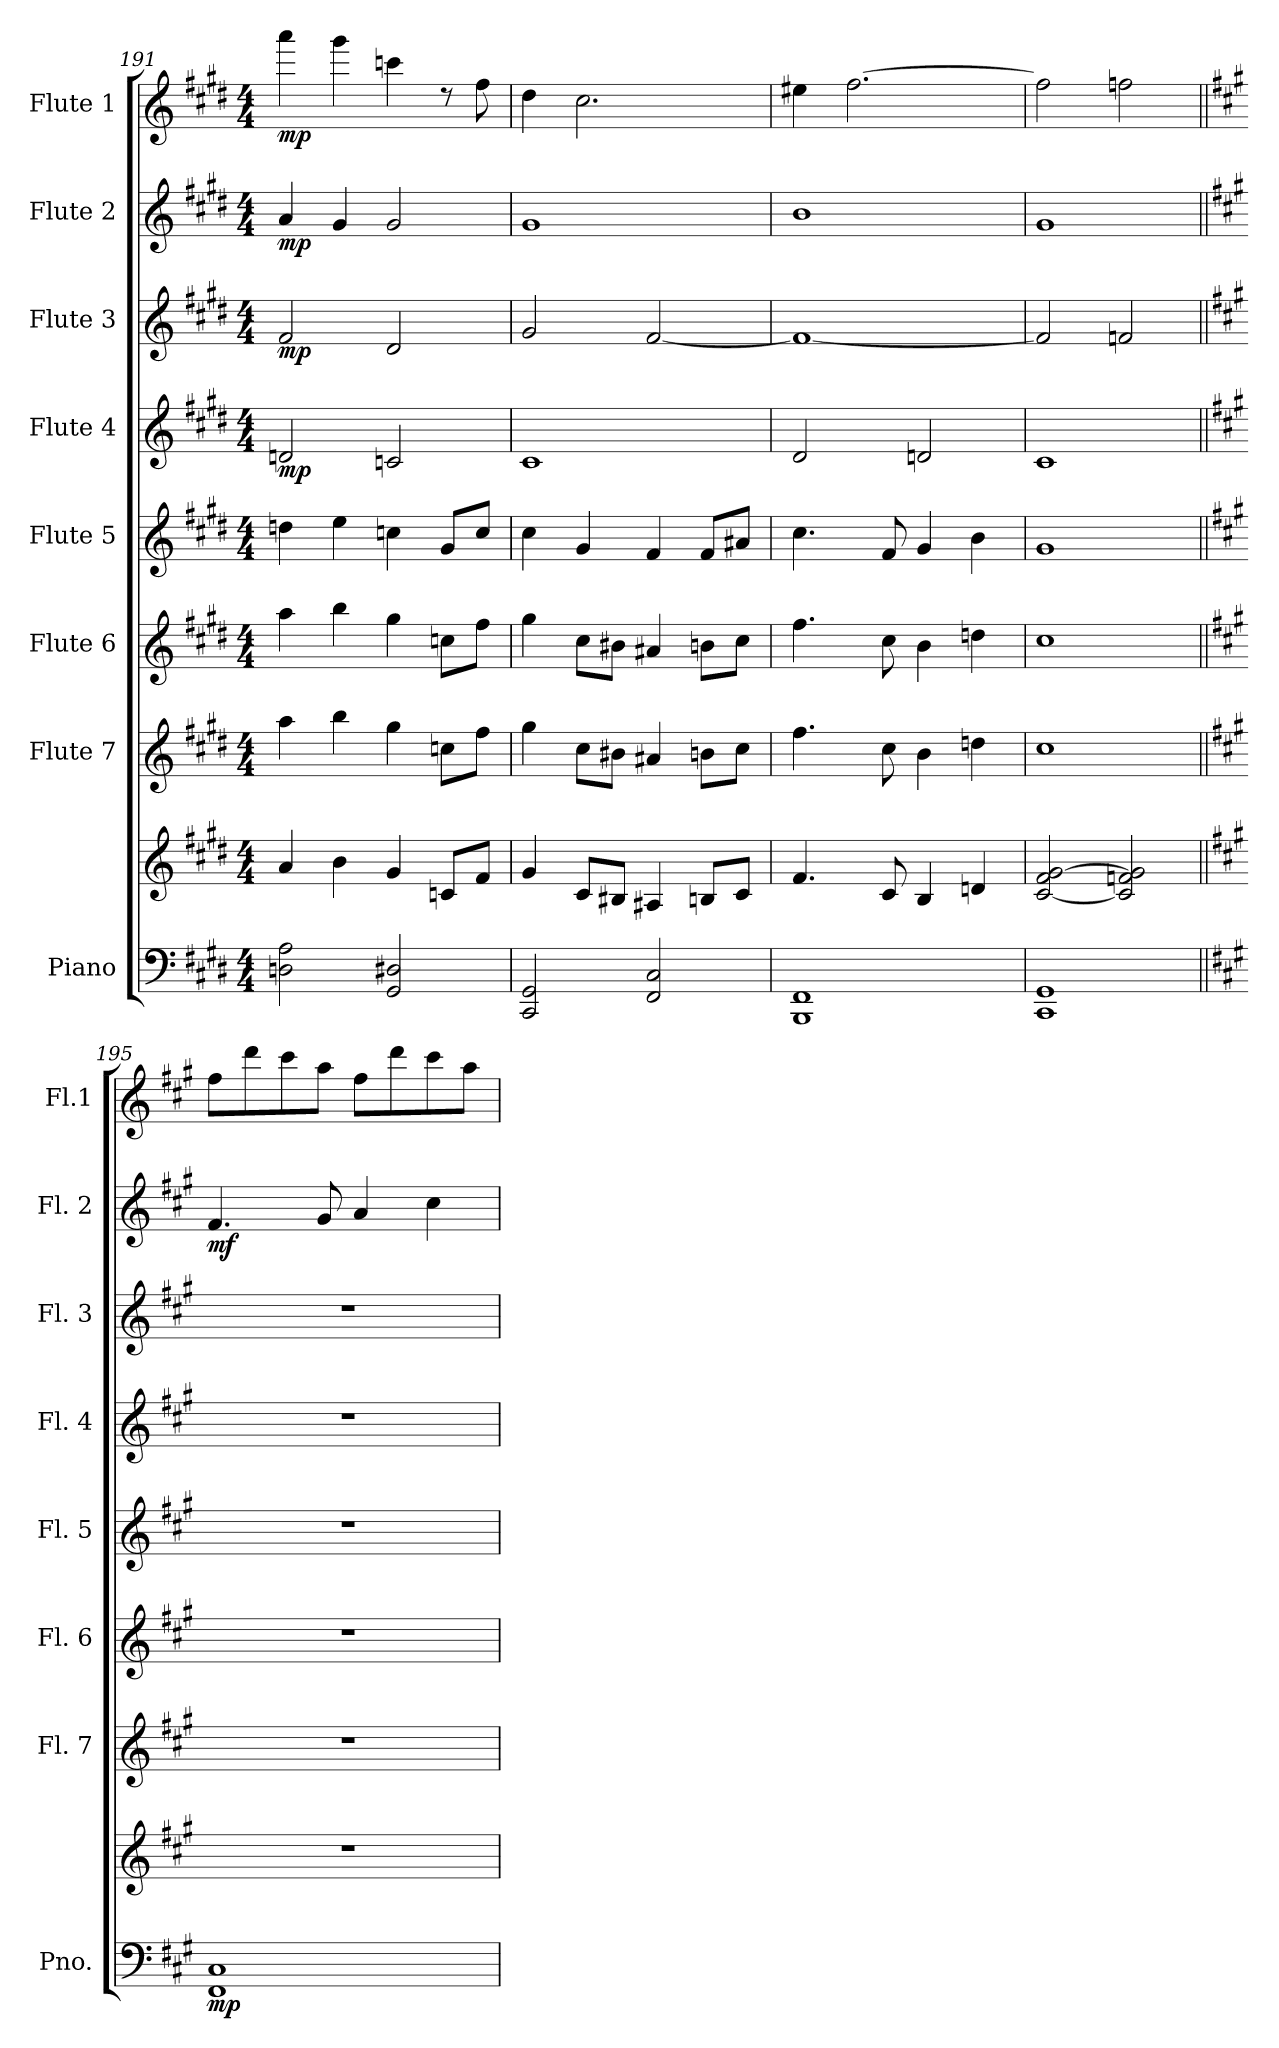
**kern	**kern	**dynam	**kern	**kern	**kern	**kern	**dynam	**kern	**dynam	**kern	**dynam	**kern	**dynam
*part8	*part8	*part8	*part7	*part6	*part5	*part4	*part4	*part3	*part3	*part2	*part2	*part1	*part1
*staff9	*staff8	*staff8/9	*staff7	*staff6	*staff5	*staff4	*staff4	*staff3	*staff3	*staff2	*staff2	*staff1	*staff1
*I"Piano	*	*	*I"Flute 7	*I"Flute 6	*I"Flute 5	*I"Flute 4	*	*I"Flute 3	*	*I"Flute 2	*	*I"Flute 1	*
*I'Pno.	*	*	*I'Fl. 7	*I'Fl. 6	*I'Fl. 5	*I'Fl. 4	*	*I'Fl. 3	*	*I'Fl. 2	*	*I'Fl.1	*
*clefF4	*clefG2	*	*clefG2	*clefG2	*clefG2	*clefG2	*	*clefG2	*	*clefG2	*	*clefG2	*
*k[f#c#g#d#]	*k[f#c#g#d#]	*	*k[f#c#g#d#]	*k[f#c#g#d#]	*k[f#c#g#d#]	*k[f#c#g#d#]	*	*k[f#c#g#d#]	*	*k[f#c#g#d#]	*	*k[f#c#g#d#]	*
*M4/4	*M4/4	*	*M4/4	*M4/4	*M4/4	*M4/4	*	*M4/4	*	*M4/4	*	*M4/4	*
=191	=191	=191	=191	=191	=191	=191	=191	=191	=191	=191	=191	=191	=191
!	!	!	!	!	!	!	!LO:DY:b	!	!LO:DY:b	!	!LO:DY:b	!	!LO:DY:b
2Dn\ 2A\	4a/	.	4aa\	4aa\	4ddn\	2dn/	mp	2f#/	mp	4a/	mp	4aaa\	mp
.	4b\	.	4bb\	4bb\	4ee\	.	.	.	.	4g#/	.	4ggg#\	.
2GG#/ 2D#X/	4g#/	.	4gg#\	4gg#\	4ccn\	2cn/	.	2d#/	.	2g#/	.	4cccn\	.
.	8cn/L	.	8ccn\L	8ccn\L	8g#/L	.	.	.	.	.	.	8rdd	.
.	8f#/J	.	8ff#\J	8ff#\J	8cc/J	.	.	.	.	.	.	8ff#\	.
=192	=192	=192	=192	=192	=192	=192	=192	=192	=192	=192	=192	=192	=192
2CC#/ 2GG#/	4g#/	.	4gg#\	4gg#\	4cc#\	1c#	.	2g#/	.	1g#	.	4dd#\	.
.	8c#/L	.	8cc#\L	8cc#\L	4g#/	.	.	.	.	.	.	2.cc#\	.
.	8B#X/J	.	8b#X\J	8b#X\J	.	.	.	.	.	.	.	.	.
2FF#/ 2C#/	4A#X/	.	4a#X/	4a#X/	4f#/	.	.	[2f#/	.	.	.	.	.
.	8Bn/L	.	8bn\L	8bn\L	8f#/L	.	.	.	.	.	.	.	.
.	8c#/J	.	8cc#\J	8cc#\J	8a#X/J	.	.	.	.	.	.	.	.
=193	=193	=193	=193	=193	=193	=193	=193	=193	=193	=193	=193	=193	=193
1BBB 1FF#	4.f#/	.	4.ff#\	4.ff#\	4.cc#\	2d#/	.	1f#_	.	1b	.	4ee#X\	.
.	.	.	.	.	.	.	.	.	.	.	.	[2.ff#\	.
.	8c#/	.	8cc#\	8cc#\	8f#/	.	.	.	.	.	.	.	.
.	4B/	.	4b\	4b\	4g#/	2dn/	.	.	.	.	.	.	.
.	4dn/	.	4ddn\	4ddn\	4b\	.	.	.	.	.	.	.	.
=194	=194	=194	=194	=194	=194	=194	=194	=194	=194	=194	=194	=194	=194
1CC# 1GG#	[2c#/ 2f#/ [2g#/	.	1cc#	1cc#	1g#	1c#	.	2f#/]	.	1g#	.	2ff#\]	.
.	2c#/] 2fn/ 2g#/]	.	.	.	.	.	.	2fn/	.	.	.	2ffn\	.
=195||	=195||	=195||	=195||	=195||	=195||	=195||	=195||	=195||	=195||	=195||	=195||	=195||	=195||
*k[f#c#g#]	*k[f#c#g#]	*	*k[f#c#g#]	*k[f#c#g#]	*k[f#c#g#]	*k[f#c#g#]	*	*k[f#c#g#]	*	*k[f#c#g#]	*	*k[f#c#g#]	*
*	*	*	*	*	*	*	*	*	*	*	*	*MM60	*
!	!	!LO:DY:b=2	!	!	!	!	!	!	!	!	!LO:DY:b	!	!
1FF# 1C#	1r	mp	1r	1r	1r	1r	.	1r	.	4.f#/	mf	8ff#\L	.
.	.	.	.	.	.	.	.	.	.	.	.	8ddd\	.
.	.	.	.	.	.	.	.	.	.	.	.	8ccc#\	.
.	.	.	.	.	.	.	.	.	.	8g#/	.	8aa\J	.
.	.	.	.	.	.	.	.	.	.	4a/	.	8ff#\L	.
.	.	.	.	.	.	.	.	.	.	.	.	8ddd\	.
.	.	.	.	.	.	.	.	.	.	4cc#\	.	8ccc#\	.
.	.	.	.	.	.	.	.	.	.	.	.	8aa\J	.
=	=	=	=	=	=	=	=	=	=	=	=	=	=
*-	*-	*-	*-	*-	*-	*-	*-	*-	*-	*-	*-	*-	*-
